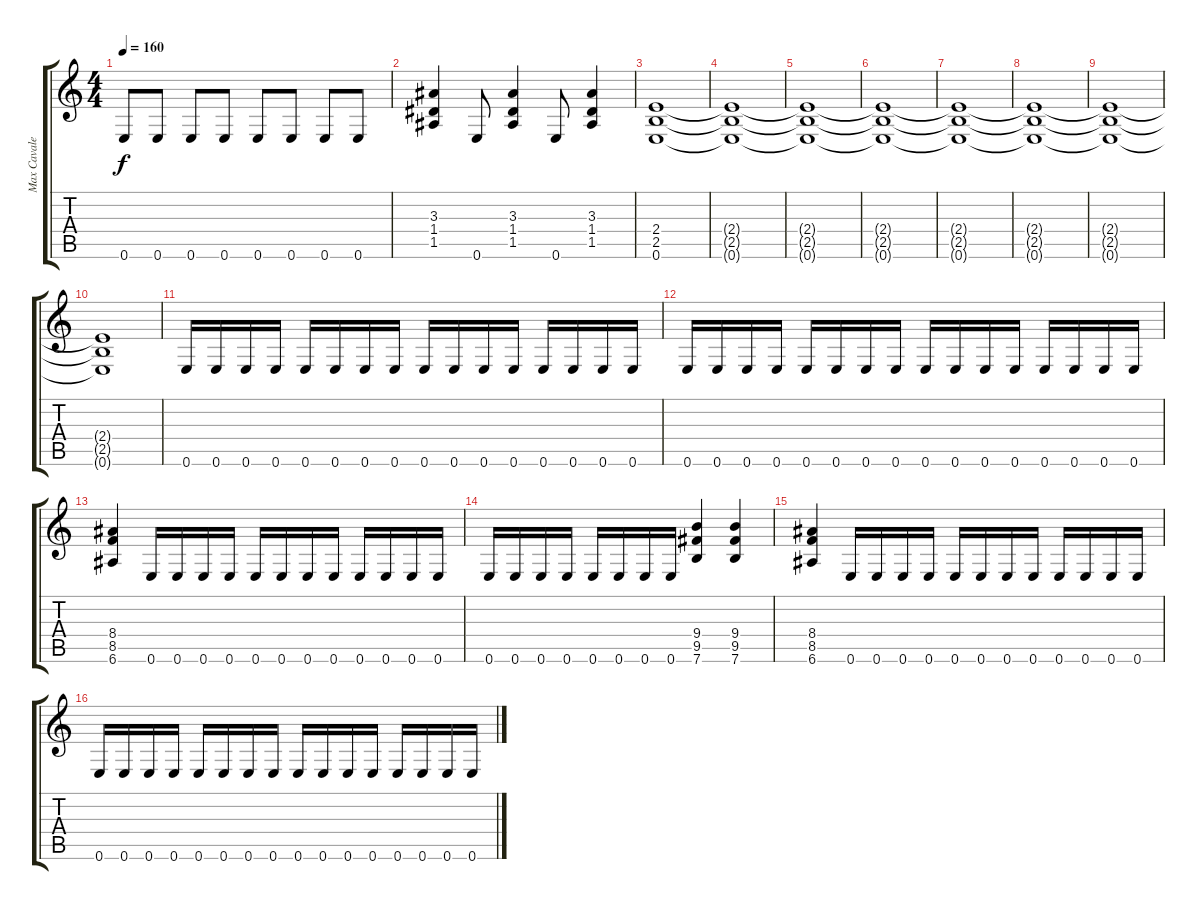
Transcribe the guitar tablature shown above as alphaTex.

\track ("Max Cavalera" "Max Cavale") {instrument distortionguitar}
\staff {score tabs}
\tuning (E4 B3 G3 D3 A2 E2) {hide}
\ts (4 4)
\tempo 160
\clef g2
\ks c
0.6.8{dy f} 0.6.8 0.6.8 0.6.8 0.6.8 0.6.8 0.6.8 0.6.8 |
(3.3 1.4 1.5).4 0.6.8 (3.3 1.4 1.5).4 0.6.8 (3.3 1.4 1.5).4 |
(2.4 2.5 0.6).1 |
(2.4{t} 2.5{t} 0.6{t}).1 |
(2.4{t} 2.5{t} 0.6{t}).1 |
(2.4{t} 2.5{t} 0.6{t}).1 |
(2.4{t} 2.5{t} 0.6{t}).1 |
(2.4{t} 2.5{t} 0.6{t}).1 |
(2.4{t} 2.5{t} 0.6{t}).1 |
(2.4{t} 2.5{t} 0.6{t}).1 |
0.6.16 0.6.16 0.6.16 0.6.16 0.6.16 0.6.16 0.6.16 0.6.16 0.6.16 0.6.16 0.6.16 0.6.16 0.6.16 0.6.16 0.6.16 0.6.16 |
0.6.16 0.6.16 0.6.16 0.6.16 0.6.16 0.6.16 0.6.16 0.6.16 0.6.16 0.6.16 0.6.16 0.6.16 0.6.16 0.6.16 0.6.16 0.6.16 |
(8.4 8.5 6.6).4 0.6.16 0.6.16 0.6.16 0.6.16 0.6.16 0.6.16 0.6.16 0.6.16 0.6.16 0.6.16 0.6.16 0.6.16 |
0.6.16 0.6.16 0.6.16 0.6.16 0.6.16 0.6.16 0.6.16 0.6.16 (9.4 9.5 7.6).4 (9.4 9.5 7.6).4 |
(8.4 8.5 6.6).4 0.6.16 0.6.16 0.6.16 0.6.16 0.6.16 0.6.16 0.6.16 0.6.16 0.6.16 0.6.16 0.6.16 0.6.16 |
0.6.16 0.6.16 0.6.16 0.6.16 0.6.16 0.6.16 0.6.16 0.6.16 0.6.16 0.6.16 0.6.16 0.6.16 0.6.16 0.6.16 0.6.16 0.6.16
